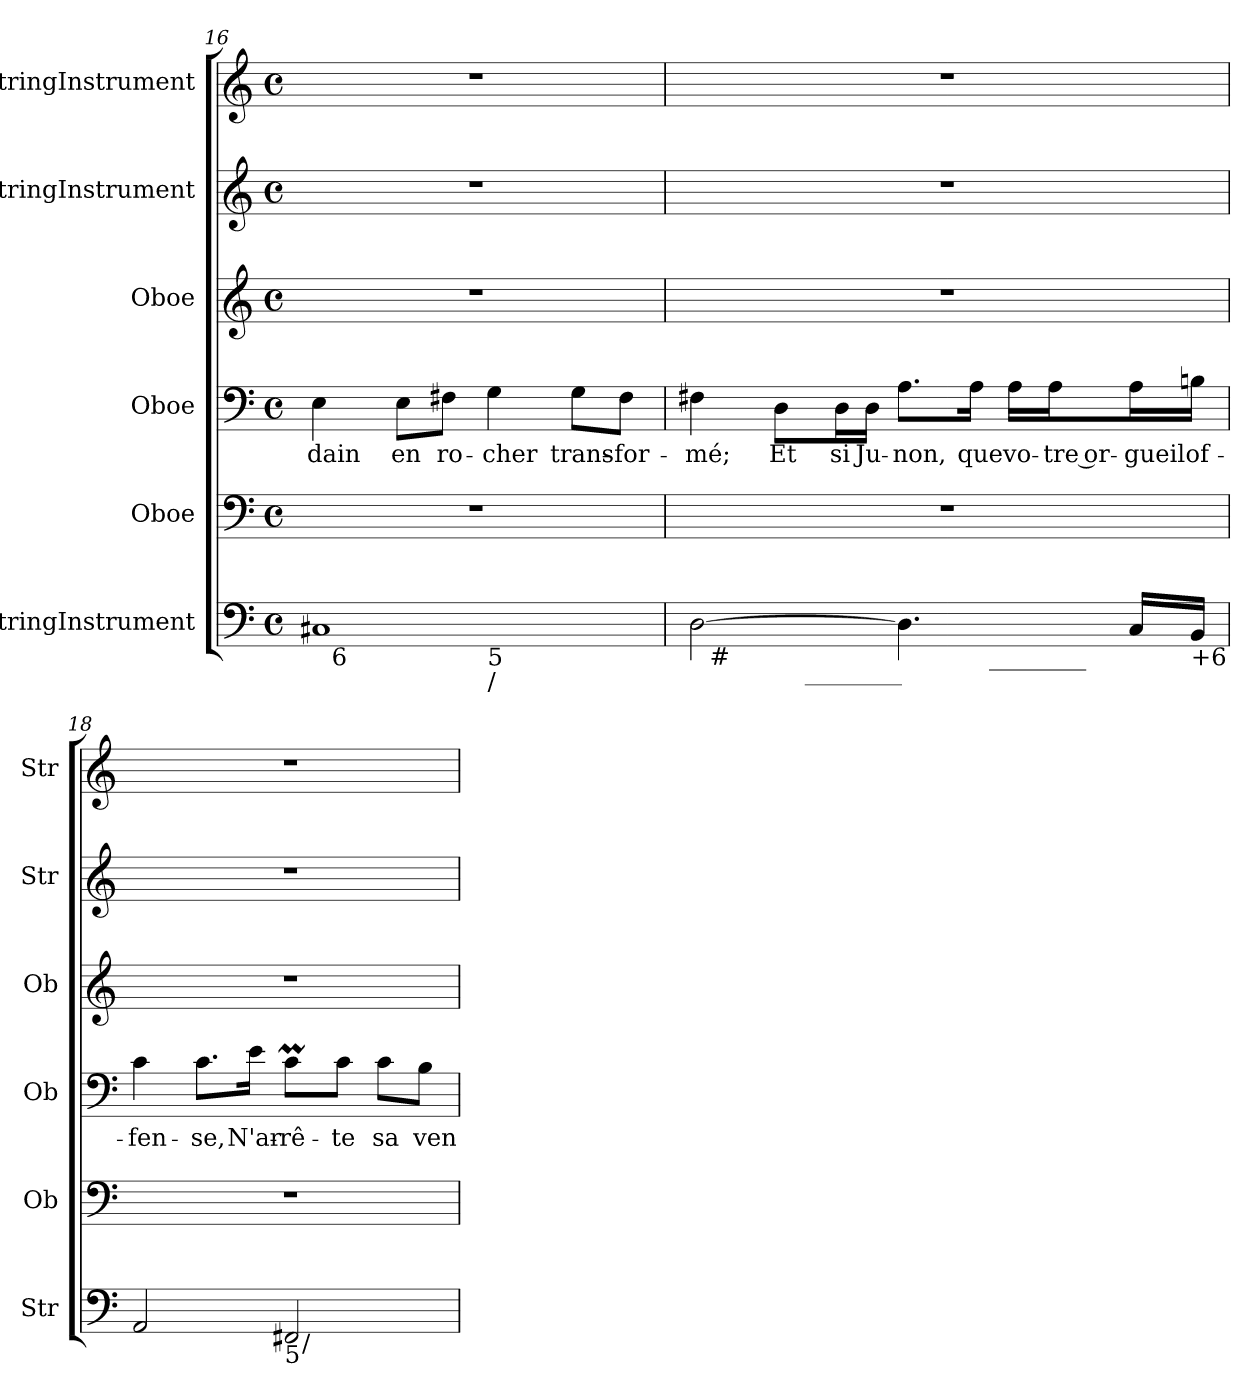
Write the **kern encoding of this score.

**kern	**kern	**kern	**text	**kern	**kern	**kern
*part6	*part5	*part4	*part4	*part3	*part2	*part1
*staff6	*staff5	*staff4	*staff4	*staff3	*staff2	*staff1
*I"StringInstrument	*I"Oboe	*I"Oboe	*	*I"Oboe	*I"StringInstrument	*I"StringInstrument
*I'Str	*I'Ob	*I'Ob	*	*I'Ob	*I'Str	*I'Str
!!LO:LB:g=z
*clefF4	*clefF4	*clefF4	*	*clefG2	*clefG2	*clefG2
*k[]	*k[]	*k[]	*	*k[]	*k[]	*k[]
*C:	*C:	*C:	*	*C:	*C:	*C:
*M4/4	*M4/4	*M4/4	*	*M4/4	*M4/4	*M4/4
*met(c)	*met(c)	*met(c)	*	*met(c)	*met(c)	*met(c)
=16	=16	=16	=16	=16	=16	=16
*^	*	*	*	*	*	*
*	*^	*	*	*	*	*	*
1C#X	32ryy	2ryy	1r	4E\	-dain	1r	1r	1r
!	!LO:TX:b:t=6	!	!	!	!	!	!	!
.	2ryy	.	.	.	.	.	.	.
.	.	.	.	8E\L	en	.	.	.
.	.	.	.	8F#X\J	ro-	.	.	.
!	!	!LO:TX:b:t=5	!	!	!	!	!	!
!	!	!LO:TX:b:t=/	!	!	!	!	!	!
.	.	2ryy	.	4G\	-cher	.	.	.
.	4...ryy	.	.	.	.	.	.	.
.	.	.	.	8G\L	trans-	.	.	.
.	.	.	.	8F#\J	-for-	.	.	.
=17	=17	=17	=17	=17	=17	=17	=17	=17
*	*	*^	*	*	*	*	*	*
[2D\	32ryy	4ryy	2ryy	1r	4F#X\	-mé;	1r	1r	1r
!	!LO:TX:b:t=#	!	!	!	!	!	!	!	!
.	2ryy	.	.	.	.	.	.	.	.
.	.	16ryy	.	.	8D\L	Et	.	.	.
!	!	!LO:TX:b:t=________	!	!	!	!	!	!	!
.	.	2ryy	.	.	.	.	.	.	.
.	.	.	.	.	16D\L	si	.	.	.
.	.	.	.	.	16D\JJ	Ju-	.	.	.
4.D\]	.	.	8..ryy	.	8.A\L	-non,	.	.	.
.	4...ryy	.	.	.	.	.	.	.	.
.	.	.	.	.	16A\Jk	que	.	.	.
!	!	!	!LO:TX:b:t=________	!	!	!	!	!	!
.	.	.	4ryy	.	.	.	.	.	.
.	.	.	.	.	16A\LL	vo-	.	.	.
.	.	8.ryy	.	.	16A\J	-tre or-	.	.	.
16C/LL	.	.	.	.	16A\L	-gueil	.	.	.
!LO:TX:b:t=+6	!	!	!	!	!	!	!	!	!
16BB/JJ	.	.	.	.	16Bn\JJ	of-	.	.	.
.	.	.	32ryy	.	.	.	.	.	.
*	*v	*v	*v	*	*	*	*	*	*
=18	=18	=18	=18	=18	=18	=18	=18
2AA/	2ryy	1r	4c\	-fen-	1r	1r	1r
.	.	.	8.c\L	-se,	.	.	.
.	.	.	16e\Jk	N'ar-	.	.	.
!LO:TX:b:t=5	!	!	!	!	!	!	!
2FF#X/	32ryy	.	8cM\L	-rê-	.	.	.
!	!LO:TX:b:t=/	!	!	!	!	!	!
.	4...ryy	.	.	.	.	.	.
.	.	.	8c\J	-te	.	.	.
.	.	.	8c\L	sa	.	.	.
.	.	.	8B\J	ven-	.	.	.
*v	*v	*	*	*	*	*	*
=	=	=	=	=	=	=
*-	*-	*-	*-	*-	*-	*-
